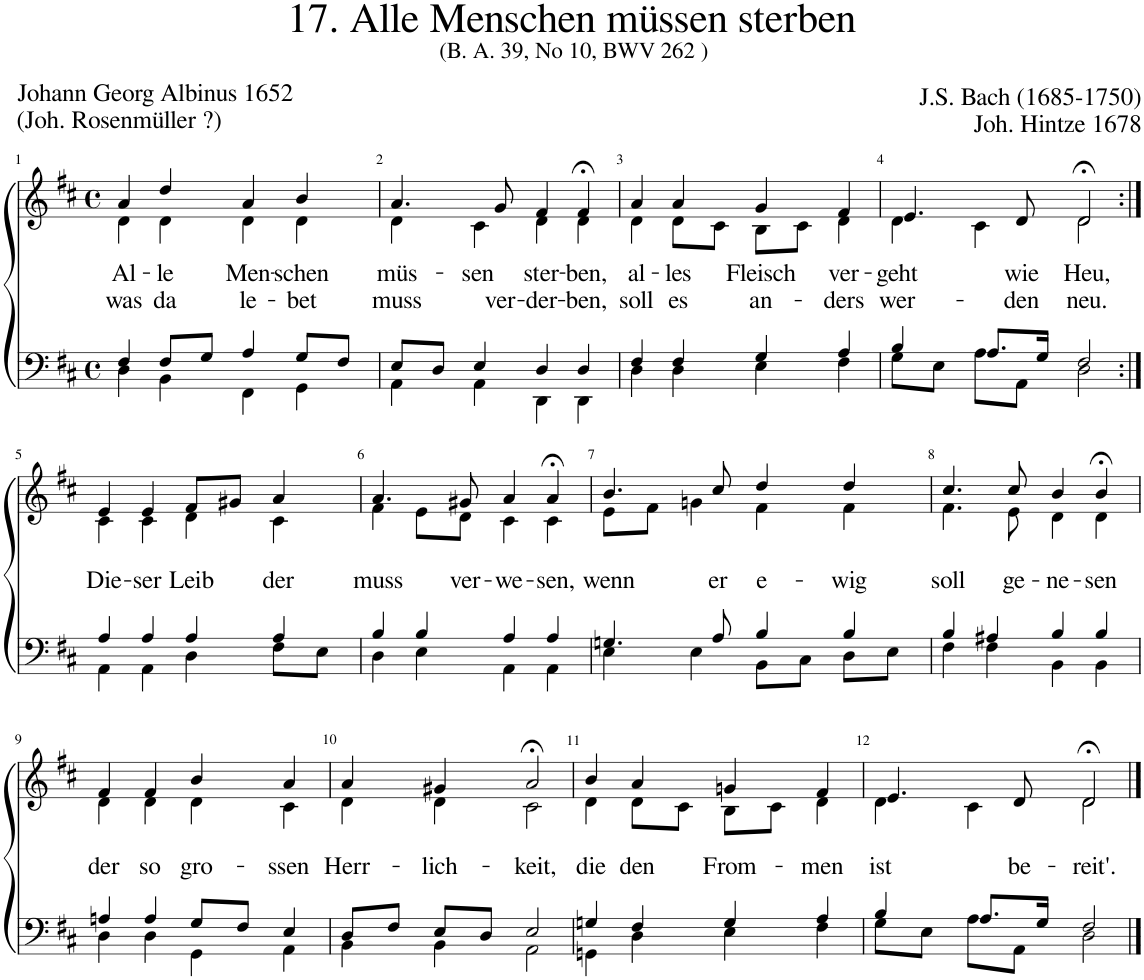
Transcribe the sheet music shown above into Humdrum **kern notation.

**kern	**kern	**text	**text
*part2	*part1	*part1	*part1
*staff2	*staff1	*staff1	*staff1
*I"Tenor/Bass	*I"Soprano/Alto	*	*
*clefF4	*clefG2	*	*
*k[f#c#]	*k[f#c#]	*	*
*M4/4	*M4/4	*	*
*met(c)	*met(c)	*	*
=1	=1	=1	=1
*^	*	*	*
!	!	!	!LO:LY:b	!LO:LY:b
*	*	*^	*	*
4F#/	4D\	4a/	4d\	Al-	was
!	!	!	!	!LO:LY:b	!LO:LY:b
8F#/L	4BB\	4dd/	4d\	-le	da
8G/J	.	.	.	.	.
!	!	!	!	!LO:LY:b	!LO:LY:b
4A/	4FF#\	4a/	4d\	Men-	le-
!	!	!	!	!LO:LY:b	!LO:LY:b
8G;</L	4GG\	4b/	4d\	-schen	-bet
8F#/J	.	.	.	.	.
=2	=2	=2	=2	=2	=2
!	!	!	!	!LO:LY:b	!LO:LY:b
8E/L	4AA\	4.a/	4d\	müs-	muss
8D/J	.	.	.	.	.
4E/	4AA\	.	4c#\	.	.
!	!	!	!	!LO:LY:b	!LO:LY:b
.	.	8g/	.	-sen	ver-
!	!	!	!	!LO:LY:b	!LO:LY:b
4D/	4DD\	4f#/	4d\	ster-	-der-
!	!	!	!	!LO:LY:b	!LO:LY:b
4D/	4DD\	4f#;<,/	4d\	-ben,	-ben,
=3	=3	=3	=3	=3	=3
!	!	!	!	!LO:LY:b	!LO:LY:b
4F#/	4D\	4a/	4d\	al-	soll
!	!	!	!	!LO:LY:b	!LO:LY:b
4F#/	4D\	4a/	8d\L	-les	es
.	.	.	8c#\J	.	.
!	!	!	!	!LO:LY:b	!LO:LY:b
4G/	4E\	4g/	8B\L	Fleisch	an-
.	.	.	8c#\J	.	.
!	!	!	!	!LO:LY:b	!LO:LY:b
4A/	4F#\	4f#/	4d\	ver-	-ders
=4	=4	=4	=4	=4	=4
!	!	!	!	!LO:LY:b	!LO:LY:b
4B/	8G\L	4.e/	4d\	-geht	wer-
.	8E\J	.	.	.	.
8.A/L	8A\L	.	4c#\	.	.
!	!	!	!	!LO:LY:b	!LO:LY:b
.	8AA\J	8d/	.	wie	-den
16G/Jk	.	.	.	.	.
!	!	!	!	!LO:LY:b	!LO:LY:b
2F#/	2D\	2d;<,/	2d\	Heu,	neu.
!!LO:LB:g=z	!!
=5:|!	=5:|!	=5:|!	=5:|!	=5:|!	=5:|!
!	!	!	!	!	!LO:LY:b
4A/	4AA\	4e/	4c#\	.	Die-
!	!	!	!	!	!LO:LY:b
4A/	4AA\	4e/	4c#\	.	-ser
!	!	!	!	!	!LO:LY:b
4A/	4D\	8f#/L	4d\	.	Leib
.	.	8g#X/J	.	.	.
!	!	!	!	!	!LO:LY:b
4A/	8F#\L	4a/	4c#\	.	der
.	8E\J	.	.	.	.
=6	=6	=6	=6	=6	=6
!	!	!	!	!	!LO:LY:b
4B/	4D\	4.a/	4f#\	.	muss
4B/	4E\	.	8e\L	.	.
!	!	!	!	!	!LO:LY:b
.	.	8g#X/	8d\J	.	ver-
!	!	!	!	!	!LO:LY:b
4A/	4AA\	4a/	4c#\	.	-we-
!	!	!	!	!	!LO:LY:b
4A/	4AA\	4a;<,/	4c#\	.	-sen,
=7	=7	=7	=7	=7	=7
!	!	!	!	!	!LO:LY:b
4.Gn/	4E\	4.b;</	8e\L	.	wenn
.	.	.	8f#\J	.	.
.	4E\	.	4gn\	.	.
!	!	!	!	!	!LO:LY:b
8A/	.	8cc#/	.	.	er
!	!	!	!	!	!LO:LY:b
4B/	8BB\L	4dd/	4f#\	.	e-
.	8C#\J	.	.	.	.
!	!	!	!	!	!LO:LY:b
4B/	8D\L	4dd/	4f#\	.	-wig
.	8E\J	.	.	.	.
=8	=8	=8	=8	=8	=8
!	!	!	!	!	!LO:LY:b
4B/	4F#\	4.cc#;</	4.f#\	.	soll
4A#X/	4F#\	.	.	.	.
!	!	!	!	!	!LO:LY:b
.	.	8cc#/	8e\	.	ge-
!	!	!	!	!	!LO:LY:b
4B/	4BB\	4b/	4d\	.	-ne-
!	!	!	!	!	!LO:LY:b
4B/	4BB\	4b;<,/	4d\	.	-sen
!!LO:LB:g=z	!!
=9	=9	=9	=9	=9	=9
!	!	!	!	!	!LO:LY:b
4An/	4D\	4f#/	4d\	.	der
!	!	!	!	!	!LO:LY:b
4A/	4D\	4f#/	4d\	.	so
!	!	!	!	!	!LO:LY:b
8G/L	4GG\	4b/	4d\	.	gro-
8F#/J	.	.	.	.	.
!	!	!	!	!	!LO:LY:b
4E/	4AA\	4a/	4c#\	.	-ssen
=10	=10	=10	=10	=10	=10
!	!	!	!	!	!LO:LY:b
8D/L	4BB\	4a/	4d\	.	Herr-
8F#/J	.	.	.	.	.
!	!	!	!	!	!LO:LY:b
8E/L	4BB\	4g#X/	4d\	.	-lich-
8D/J	.	.	.	.	.
!	!	!	!	!	!LO:LY:b
2E/	2AA\	2a;<,/	2c#\	.	-keit,
=11	=11	=11	=11	=11	=11
!	!	!	!	!	!LO:LY:b
4Gn/	4GGn\	4b/	4d\	.	die
!	!	!	!	!	!LO:LY:b
4F#/	4D\	4a/	8d\L	.	den
.	.	.	8c#\J	.	.
!	!	!	!	!	!LO:LY:b
4G/	4E\	4gn/	8B\L	.	From-
.	.	.	8c#\J	.	.
!	!	!	!	!	!LO:LY:b
4A/	4F#\	4f#/	4d\	.	-men
=12	=12	=12	=12	=12	=12
!	!	!	!	!	!LO:LY:b
4B/	8G\L	4.e;</	4d\	.	ist
.	8E\J	.	.	.	.
8.A/L	8A\L	.	4c#\	.	.
!	!	!	!	!	!LO:LY:b
.	8AA\J	8d/	.	.	be-
16G/Jk	.	.	.	.	.
!	!	!	!	!	!LO:LY:b
2F#/	2D\	2d;</	2d\	.	-reit'.
*v	*v	*	*	*	*
*	*v	*v	*	*
==	==	==	==
*-	*-	*-	*-
